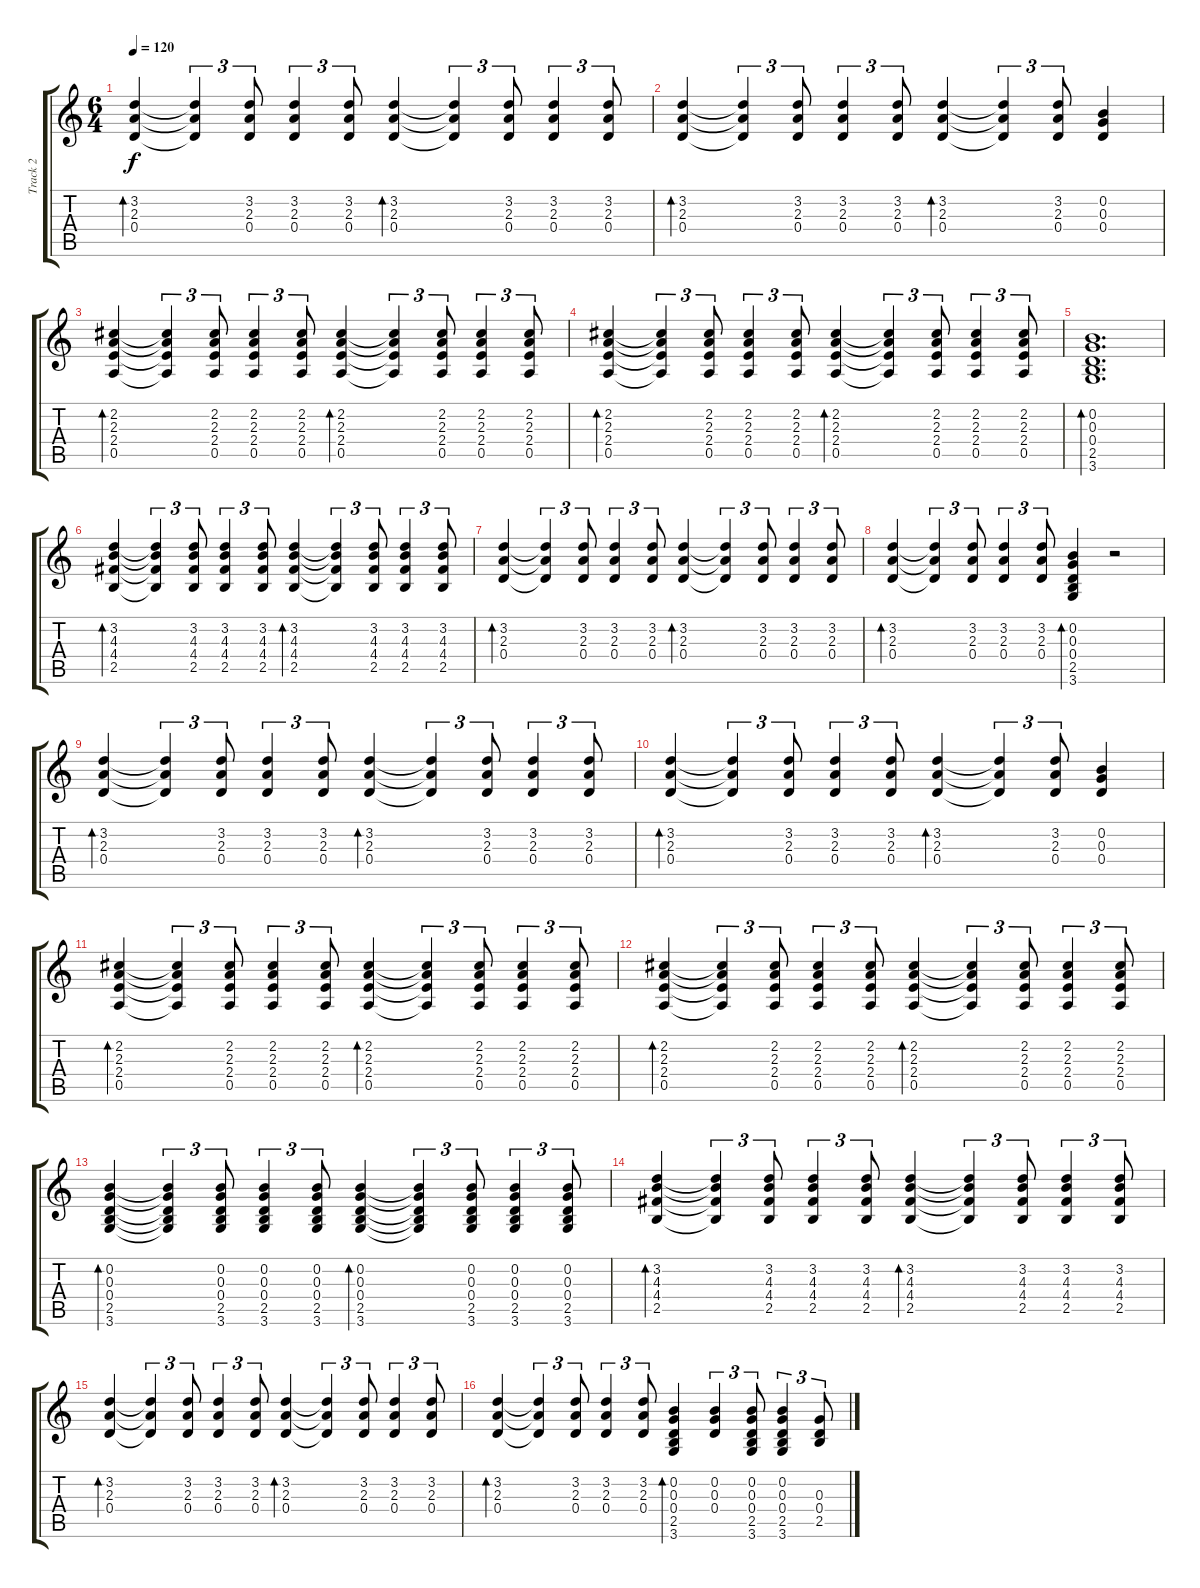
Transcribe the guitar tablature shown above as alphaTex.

\track ("Track 2" "Track 2") {instrument electricguitarclean}
\staff {score tabs}
\tuning (E4 B3 G3 D3 A2 E2) {hide}
\ts (6 4)
\tempo 120
\clef g2
\ks c
(3.2 2.3 0.4).4{bd 60 dy f} (3.2{t} 2.3{t} 0.4{t}).4{tu (3 2)} (3.2 2.3 0.4).8{tu (3 2)} (3.2 2.3 0.4).4{tu (3 2)} (3.2 2.3 0.4).8{tu (3 2)} (3.2 2.3 0.4).4{bd 60} (3.2{t} 2.3{t} 0.4{t}).4{tu (3 2)} (3.2 2.3 0.4).8{tu (3 2)} (3.2 2.3 0.4).4{tu (3 2)} (3.2 2.3 0.4).8{tu (3 2)} |
(3.2 2.3 0.4).4{bd 60} (3.2{t} 2.3{t} 0.4{t}).4{tu (3 2)} (3.2 2.3 0.4).8{tu (3 2)} (3.2 2.3 0.4).4{tu (3 2)} (3.2 2.3 0.4).8{tu (3 2)} (3.2 2.3 0.4).4{bd 60} (3.2{t} 2.3{t} 0.4{t}).4{tu (3 2)} (3.2 2.3 0.4).8{tu (3 2)} (0.2 0.3 0.4).4 |
(2.2 2.3 2.4 0.5).4{bd 60} (2.2{t} 2.3{t} 2.4{t} 0.5{t}).4{tu (3 2)} (2.2 2.3 2.4 0.5).8{tu (3 2)} (2.2 2.3 2.4 0.5).4{tu (3 2)} (2.2 2.3 2.4 0.5).8{tu (3 2)} (2.2 2.3 2.4 0.5).4{bd 60} (2.2{t} 2.3{t} 2.4{t} 0.5{t}).4{tu (3 2)} (2.2 2.3 2.4 0.5).8{tu (3 2)} (2.2 2.3 2.4 0.5).4{tu (3 2)} (2.2 2.3 2.4 0.5).8{tu (3 2)} |
(2.2 2.3 2.4 0.5).4{bd 60} (2.2{t} 2.3{t} 2.4{t} 0.5{t}).4{tu (3 2)} (2.2 2.3 2.4 0.5).8{tu (3 2)} (2.2 2.3 2.4 0.5).4{tu (3 2)} (2.2 2.3 2.4 0.5).8{tu (3 2)} (2.2 2.3 2.4 0.5).4{bd 60} (2.2{t} 2.3{t} 2.4{t} 0.5{t}).4{tu (3 2)} (2.2 2.3 2.4 0.5).8{tu (3 2)} (2.2 2.3 2.4 0.5).4{tu (3 2)} (2.2 2.3 2.4 0.5).8{tu (3 2)} |
(0.2 0.3 0.4 2.5 3.6).1{d bd 60} |
(3.2 4.3 4.4 2.5).4{bd 60} (3.2{t} 4.3{t} 4.4{t} 2.5{t}).4{tu (3 2)} (3.2 4.3 4.4 2.5).8{tu (3 2)} (3.2 4.3 4.4 2.5).4{tu (3 2)} (3.2 4.3 4.4 2.5).8{tu (3 2)} (3.2 4.3 4.4 2.5).4{bd 60} (3.2{t} 4.3{t} 4.4{t} 2.5{t}).4{tu (3 2)} (3.2 4.3 4.4 2.5).8{tu (3 2)} (3.2 4.3 4.4 2.5).4{tu (3 2)} (3.2 4.3 4.4 2.5).8{tu (3 2)} |
(3.2 2.3 0.4).4{bd 60} (3.2{t} 2.3{t} 0.4{t}).4{tu (3 2)} (3.2 2.3 0.4).8{tu (3 2)} (3.2 2.3 0.4).4{tu (3 2)} (3.2 2.3 0.4).8{tu (3 2)} (3.2 2.3 0.4).4{bd 60} (3.2{t} 2.3{t} 0.4{t}).4{tu (3 2)} (3.2 2.3 0.4).8{tu (3 2)} (3.2 2.3 0.4).4{tu (3 2)} (3.2 2.3 0.4).8{tu (3 2)} |
(3.2 2.3 0.4).4{bd 60} (3.2{t} 2.3{t} 0.4{t}).4{tu (3 2)} (3.2 2.3 0.4).8{tu (3 2)} (3.2 2.3 0.4).4{tu (3 2)} (3.2 2.3 0.4).8{tu (3 2)} (0.2 0.3 0.4 2.5 3.6).4{bd 60} r.2 |
(3.2 2.3 0.4).4{bd 60} (3.2{t} 2.3{t} 0.4{t}).4{tu (3 2)} (3.2 2.3 0.4).8{tu (3 2)} (3.2 2.3 0.4).4{tu (3 2)} (3.2 2.3 0.4).8{tu (3 2)} (3.2 2.3 0.4).4{bd 60} (3.2{t} 2.3{t} 0.4{t}).4{tu (3 2)} (3.2 2.3 0.4).8{tu (3 2)} (3.2 2.3 0.4).4{tu (3 2)} (3.2 2.3 0.4).8{tu (3 2)} |
(3.2 2.3 0.4).4{bd 60} (3.2{t} 2.3{t} 0.4{t}).4{tu (3 2)} (3.2 2.3 0.4).8{tu (3 2)} (3.2 2.3 0.4).4{tu (3 2)} (3.2 2.3 0.4).8{tu (3 2)} (3.2 2.3 0.4).4{bd 60} (3.2{t} 2.3{t} 0.4{t}).4{tu (3 2)} (3.2 2.3 0.4).8{tu (3 2)} (0.2 0.3 0.4).4 |
(2.2 2.3 2.4 0.5).4{bd 60} (2.2{t} 2.3{t} 2.4{t} 0.5{t}).4{tu (3 2)} (2.2 2.3 2.4 0.5).8{tu (3 2)} (2.2 2.3 2.4 0.5).4{tu (3 2)} (2.2 2.3 2.4 0.5).8{tu (3 2)} (2.2 2.3 2.4 0.5).4{bd 60} (2.2{t} 2.3{t} 2.4{t} 0.5{t}).4{tu (3 2)} (2.2 2.3 2.4 0.5).8{tu (3 2)} (2.2 2.3 2.4 0.5).4{tu (3 2)} (2.2 2.3 2.4 0.5).8{tu (3 2)} |
(2.2 2.3 2.4 0.5).4{bd 60} (2.2{t} 2.3{t} 2.4{t} 0.5{t}).4{tu (3 2)} (2.2 2.3 2.4 0.5).8{tu (3 2)} (2.2 2.3 2.4 0.5).4{tu (3 2)} (2.2 2.3 2.4 0.5).8{tu (3 2)} (2.2 2.3 2.4 0.5).4{bd 60} (2.2{t} 2.3{t} 2.4{t} 0.5{t}).4{tu (3 2)} (2.2 2.3 2.4 0.5).8{tu (3 2)} (2.2 2.3 2.4 0.5).4{tu (3 2)} (2.2 2.3 2.4 0.5).8{tu (3 2)} |
(0.2 0.3 0.4 2.5 3.6).4{bd 60} (0.2{t} 0.3{t} 0.4{t} 2.5{t} 3.6{t}).4{tu (3 2)} (0.2 0.3 0.4 2.5 3.6).8{tu (3 2)} (0.2 0.3 0.4 2.5 3.6).4{tu (3 2)} (0.2 0.3 0.4 2.5 3.6).8{tu (3 2)} (0.2 0.3 0.4 2.5 3.6).4{bd 60} (0.2{t} 0.3{t} 0.4{t} 2.5{t} 3.6{t}).4{tu (3 2)} (0.2 0.3 0.4 2.5 3.6).8{tu (3 2)} (0.2 0.3 0.4 2.5 3.6).4{tu (3 2)} (0.2 0.3 0.4 2.5 3.6).8{tu (3 2)} |
(3.2 4.3 4.4 2.5).4{bd 60} (3.2{t} 4.3{t} 4.4{t} 2.5{t}).4{tu (3 2)} (3.2 4.3 4.4 2.5).8{tu (3 2)} (3.2 4.3 4.4 2.5).4{tu (3 2)} (3.2 4.3 4.4 2.5).8{tu (3 2)} (3.2 4.3 4.4 2.5).4{bd 60} (3.2{t} 4.3{t} 4.4{t} 2.5{t}).4{tu (3 2)} (3.2 4.3 4.4 2.5).8{tu (3 2)} (3.2 4.3 4.4 2.5).4{tu (3 2)} (3.2 4.3 4.4 2.5).8{tu (3 2)} |
(3.2 2.3 0.4).4{bd 60} (3.2{t} 2.3{t} 0.4{t}).4{tu (3 2)} (3.2 2.3 0.4).8{tu (3 2)} (3.2 2.3 0.4).4{tu (3 2)} (3.2 2.3 0.4).8{tu (3 2)} (3.2 2.3 0.4).4{bd 60} (3.2{t} 2.3{t} 0.4{t}).4{tu (3 2)} (3.2 2.3 0.4).8{tu (3 2)} (3.2 2.3 0.4).4{tu (3 2)} (3.2 2.3 0.4).8{tu (3 2)} |
(3.2 2.3 0.4).4{bd 60} (3.2{t} 2.3{t} 0.4{t}).4{tu (3 2)} (3.2 2.3 0.4).8{tu (3 2)} (3.2 2.3 0.4).4{tu (3 2)} (3.2 2.3 0.4).8{tu (3 2)} (0.2 0.3 0.4 2.5 3.6).4{bd 60} (0.2 0.3 0.4).4{tu (3 2)} (0.2 0.3 0.4 2.5 3.6).8{tu (3 2)} (0.2 0.3 0.4 2.5 3.6).4{tu (3 2)} (0.3 0.4 2.5).8{tu (3 2)}
